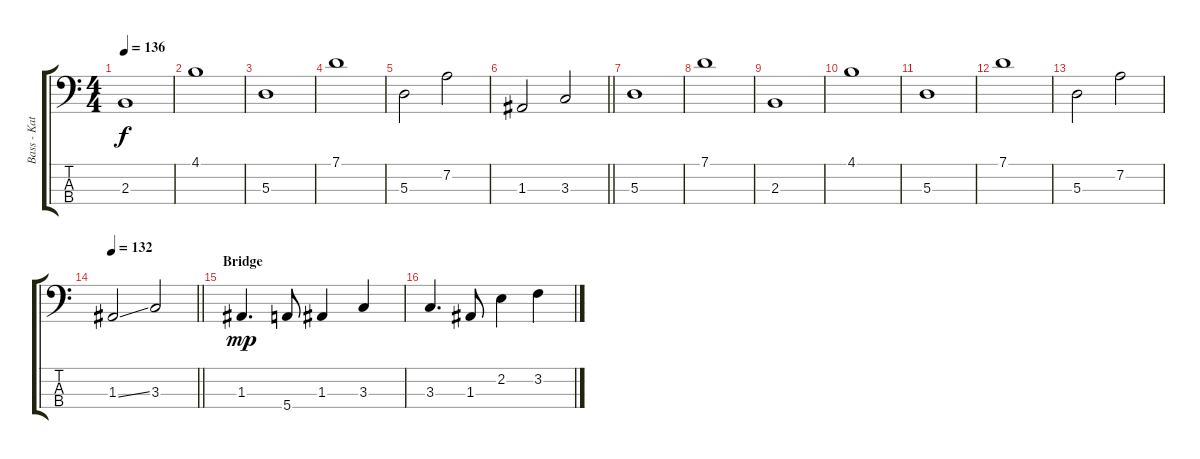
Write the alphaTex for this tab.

\track ("Bass - Kath" "Bass - Kat") {instrument electricbassfinger}
\staff {score tabs}
\tuning (G2 D2 A1 E1) {hide}
\ts (4 4)
\tempo 136
\clef f4
\ks c
2.3.1{dy f} |
4.1.1 |
5.3.1 |
7.1.1 |
5.3.2 7.2.2 |
\barLineRight lightlight
1.3.2 3.3.2 |
5.3.1 |
7.1.1 |
2.3.1 |
4.1.1 |
5.3.1 |
7.1.1 |
5.3.2 7.2.2 |
\tempo 132
\barLineRight lightlight
1.3{ss}.2 3.3.2 |
\section ("" "Bridge")
1.3.4{d dy mp} 5.4.8 1.3.4 3.3.4 |
3.3.4{d} 1.3.8 2.2.4 3.2.4
